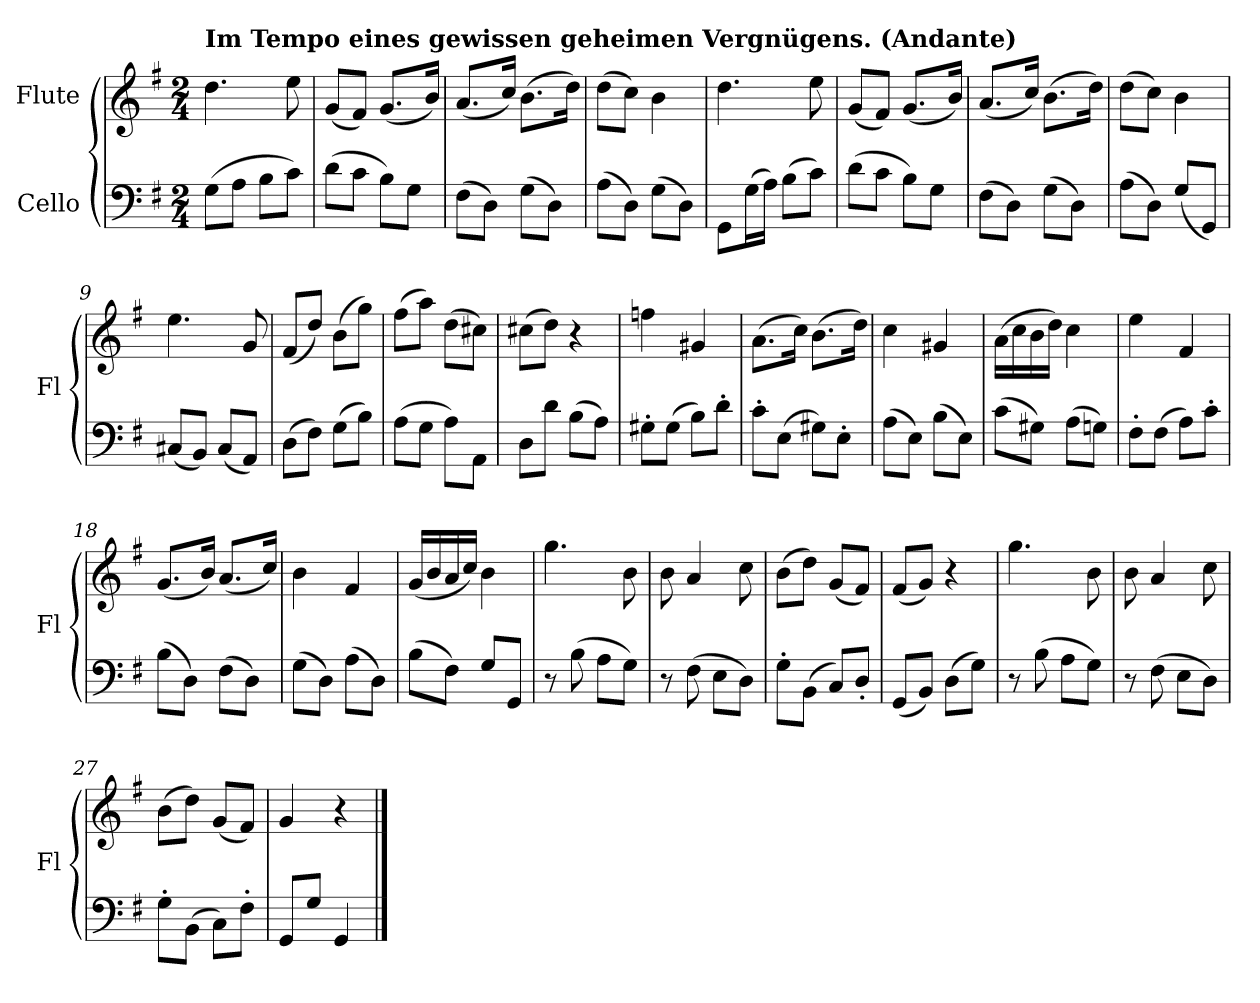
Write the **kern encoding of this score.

**kern	**kern
*part2	*part1
*staff2	*staff1
*I"Cello	*I"Flute
*	*I'Fl
*clefF4	*clefG2
*k[f#]	*k[f#]
*G:	*G:
*M2/4	*M2/4
=1	=1
!	!LO:TX:a:B:t=Im Tempo eines gewissen geheimen Vergnügens. (Andante)
(>8G\L	4.dd\
8A\J	.
8B\L	.
8c\J)	8ee\
=2	=2
(>8d\L	(<8g/L
8c\J	8f#/J)
8B\L)	(<8.g/L
8G\J	.
.	16b/Jk)
=3	=3
(>8F#\L	(<8.a/L
8D\J)	.
.	16cc/Jk)
(>8G\L	(>8.b\L
8D\J)	.
.	16dd\Jk)
=4	=4
(>8A\L	(>8dd\L
8D\J)	8cc\J)
(>8G\L	4b\
8D\J)	.
=5	=5
8GG\L	4.dd\
(>16G\L	.
16A\JJ)	.
(>8B\L	.
8c\J)	8ee\
=6	=6
(>8d\L	(<8g/L
8c\J	8f#/J)
8B\L)	(<8.g/L
8G\J	.
.	16b/Jk)
=7	=7
(>8F#\L	(<8.a/L
8D\J)	.
.	16cc/Jk)
(>8G\L	(>8.b\L
8D\J)	.
.	16dd\Jk)
!!LO:LB:g=z
=8	=8
(>8A\L	(>8dd\L
8D\J)	8cc\J)
(<8G/L	4b\
8GG/J)	.
=9	=9
(<8C#X/L	4.ee\
8BB/J)	.
(<8C#/L	.
8AA/J)	8g/
=10	=10
(>8D\L	(<8f#/L
8F#\J)	8dd/J)
(>8G\L	(>8b\L
8B\J)	8gg\J)
=11	=11
(>8A\L	(>8ff#\L
8G\J	8aa\J)
8A\L)	(>8dd\L
8AA\J	8cc#X\J)
=12	=12
8D\L	(>8cc#X\L
8d\J	8dd\J)
(>8B\L	4r
8A\J)	.
=13	=13
8G#X'\L	4ffn\
(>8G#\J	.
8B\L)	4g#X/
8d'\J	.
=14	=14
8c'\L	(>8.a\L
(>8E\J	.
.	16cc\Jk)
8G#X\L)	(>8.b\L
8E'\J	.
.	16dd\Jk)
!!LO:LB:g=z
=15	=15
(>8A\L	4cc\
8E\J)	.
(>8B\L	4g#X/
8E\J)	.
=16	=16
(>8c\L	(>16a\LL
.	16cc\
8G#X\J)	16b\
.	16dd\JJ)
(>8A\L	4cc\
8Gn\J)	.
=17	=17
8F#'\L	4ee\
(>8F#\J	.
8A\L)	4f#/
8c'\J	.
=18	=18
(>8B\L	(<8.g/L
8D\J)	.
.	16b/Jk)
(>8F#\L	(<8.a/L
8D\J)	.
.	16cc/Jk)
=19	=19
(>8G\L	4b\
8D\J)	.
(>8A\L	4f#/
8D\J)	.
=20	=20
(>8B\L	(<16g/LL
.	16b/
8F#\J)	16a/
.	16cc/JJ)
8G/L	4b\
8GG/J	.
=21	=21
8r	4.gg\
(>8B\	.
8A\L	.
8G\J)	8b\
!!LO:LB:g=z
=22	=22
8r	8b\
(>8F#\	4a/
8E\L	.
8D\J)	8cc\
=23	=23
8G'\L	(>8b\L
(>8BB\J	8dd\J)
8C/L)	(<8g/L
8D'/J	8f#/J)
=24	=24
(<8GG/L	(<8f#/L
8BB/J)	8g/J)
(>8D\L	4r
8G\J)	.
=25	=25
8r	4.gg\
(>8B\	.
8A\L	.
8G\J)	8b\
=26	=26
8r	8b\
(>8F#\	4a/
8E\L	.
8D\J)	8cc\
=27	=27
8G'\L	(>8b\L
(>8BB\J	8dd\J)
8C\L)	(<8g/L
8F#'\J	8f#/J)
=28	=28
8GG/L	4g/
8G/J	.
4GG/	4r
==	==
*-	*-
